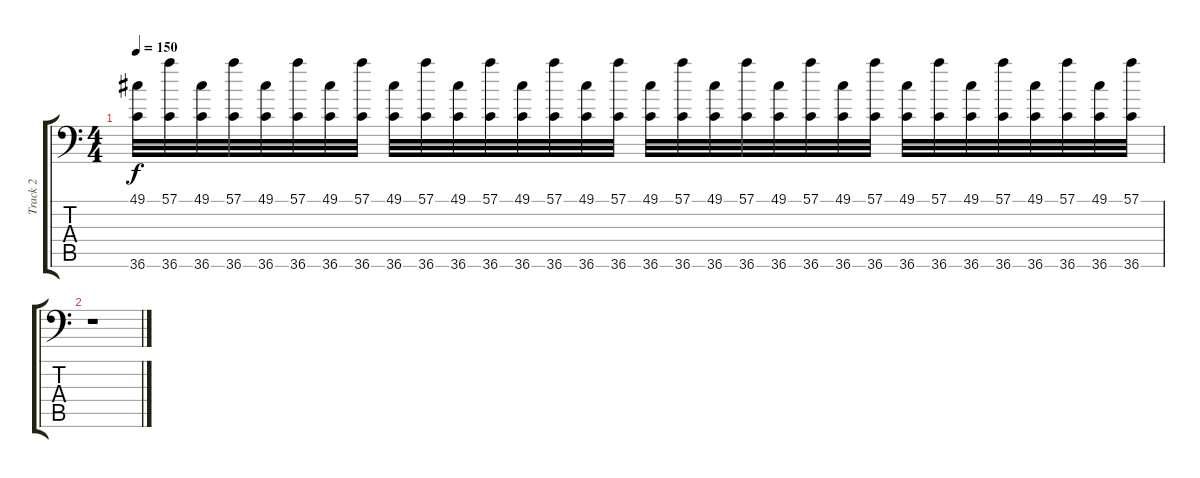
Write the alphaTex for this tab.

\track ("Track 2" "Track 2") {instrument acousticgrandpiano}
\staff {score tabs}
\tuning (C-1 C-1 C-1 C-1 C-1 C-1) {hide}
\ts (4 4)
\tempo 150
\clef f4
\ks c
(49.1 36.6).32{dy f} (57.1 36.6).32 (49.1 36.6).32 (57.1 36.6).32 (49.1 36.6).32 (57.1 36.6).32 (49.1 36.6).32 (57.1 36.6).32 (49.1 36.6).32 (57.1 36.6).32 (49.1 36.6).32 (57.1 36.6).32 (49.1 36.6).32 (57.1 36.6).32 (49.1 36.6).32 (57.1 36.6).32 (49.1 36.6).32 (57.1 36.6).32 (49.1 36.6).32 (57.1 36.6).32 (49.1 36.6).32 (57.1 36.6).32 (49.1 36.6).32 (57.1 36.6).32 (49.1 36.6).32 (57.1 36.6).32 (49.1 36.6).32 (57.1 36.6).32 (49.1 36.6).32 (57.1 36.6).32 (49.1 36.6).32 (57.1 36.6).32 |
r.1
